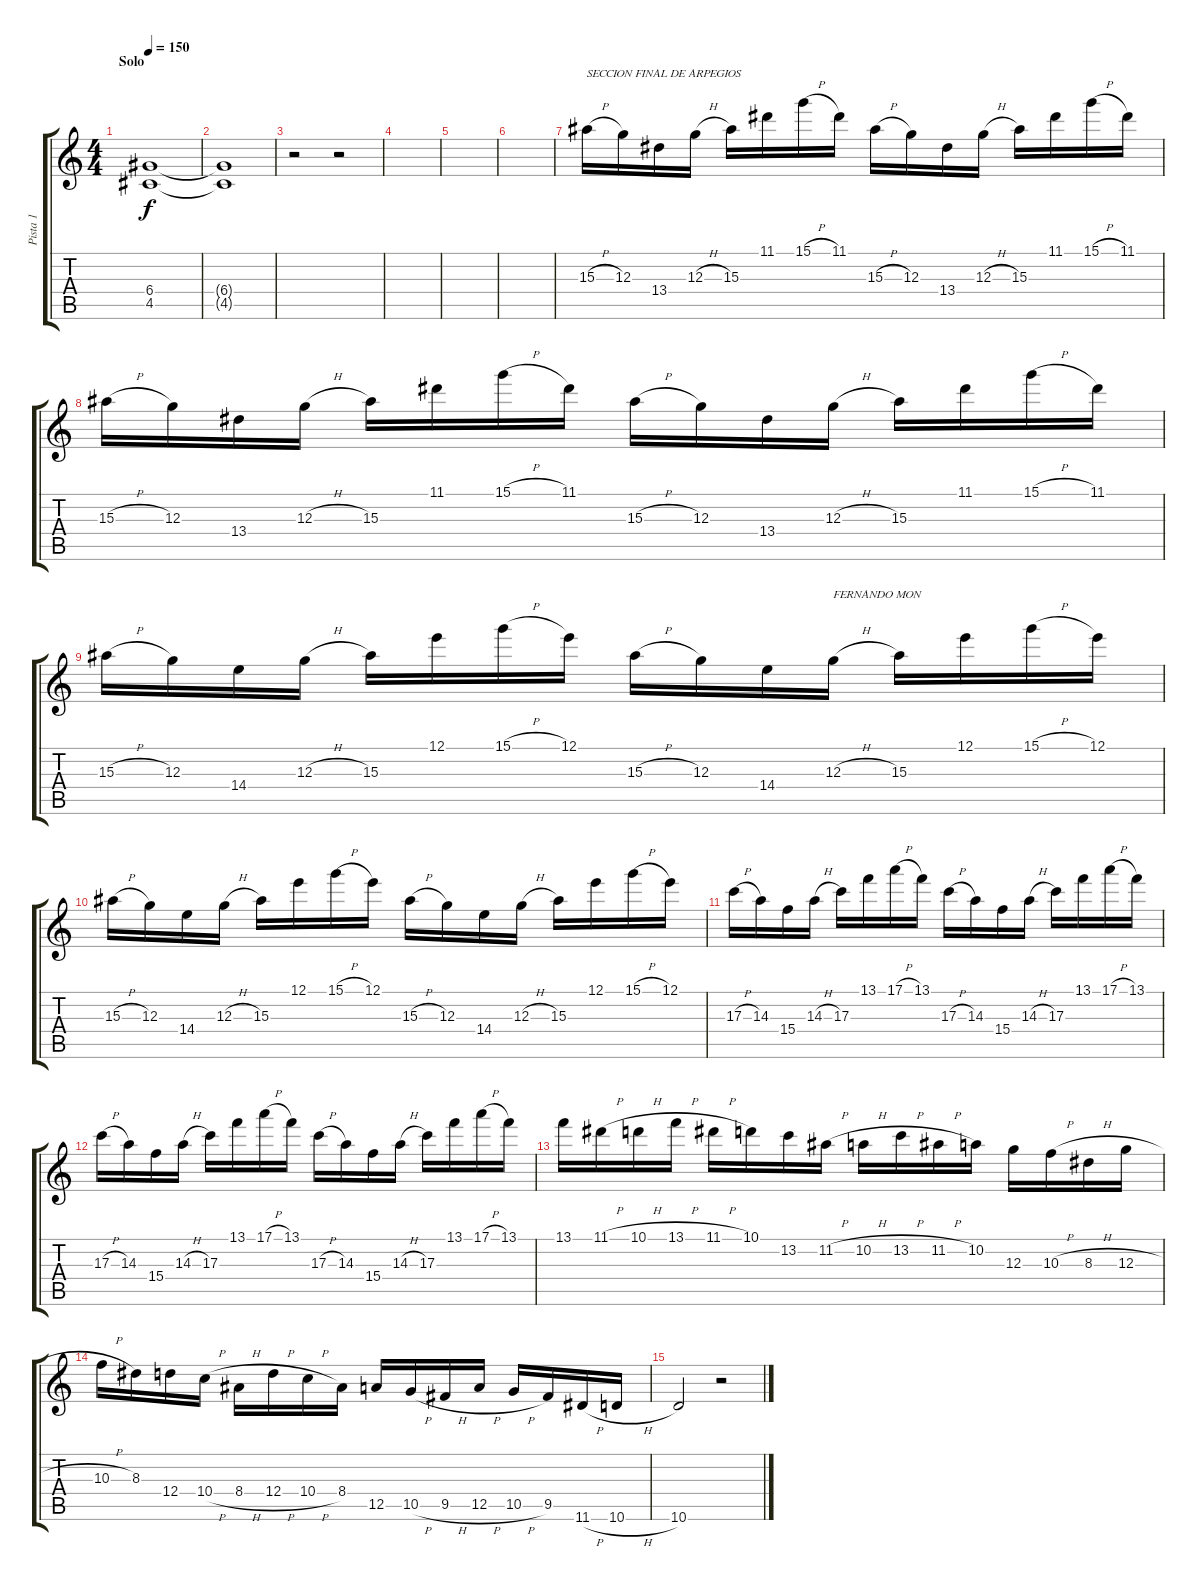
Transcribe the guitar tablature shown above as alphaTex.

\track ("Pista 1" "Pista 1") {instrument overdrivenguitar}
\staff {score tabs}
\tuning (E4 B3 G3 D3 A2 E2) {hide}
\ts (4 4)
\section ("" "Solo")
\tempo 150
\clef g2
\ks c
(6.4 4.5).1{dy f} |
(6.4{t} 4.5{t}).1 |
r.2 r.2 |
|
|
|
15.3{h}.16{txt "SECCION FINAL DE ARPEGIOS "} 12.3.16 13.4.16 12.3{h}.16 15.3.16 11.1.16 15.1{h}.16 11.1.16 15.3{h}.16 12.3.16 13.4.16 12.3{h}.16 15.3.16 11.1.16 15.1{h}.16 11.1.16 |
15.3{h}.16 12.3.16 13.4.16 12.3{h}.16 15.3.16 11.1.16 15.1{h}.16 11.1.16 15.3{h}.16 12.3.16 13.4.16 12.3{h}.16 15.3.16 11.1.16 15.1{h}.16 11.1.16 |
15.3{h}.16 12.3.16 14.4.16 12.3{h}.16 15.3.16 12.1.16 15.1{h}.16 12.1.16 15.3{h}.16 12.3.16 14.4.16 12.3{h}.16{txt "FERNANDO MON"} 15.3.16 12.1.16 15.1{h}.16 12.1.16 |
15.3{h}.16 12.3.16 14.4.16 12.3{h}.16 15.3.16 12.1.16 15.1{h}.16 12.1.16 15.3{h}.16 12.3.16 14.4.16 12.3{h}.16 15.3.16 12.1.16 15.1{h}.16 12.1.16 |
17.3{h}.16 14.3.16 15.4.16 14.3{h}.16 17.3.16 13.1.16 17.1{h}.16 13.1.16 17.3{h}.16 14.3.16 15.4.16 14.3{h}.16 17.3.16 13.1.16 17.1{h}.16 13.1.16 |
17.3{h}.16 14.3.16 15.4.16 14.3{h}.16 17.3.16 13.1.16 17.1{h}.16 13.1.16 17.3{h}.16 14.3.16 15.4.16 14.3{h}.16 17.3.16 13.1.16 17.1{h}.16 13.1.16 |
13.1.16 11.1{h}.16 10.1{h}.16 13.1{h}.16 11.1{h}.16 10.1.16 13.2.16 11.2{h}.16 10.2{h}.16 13.2{h}.16 11.2{h}.16 10.2.16 12.3.16 10.3{h}.16 8.3{h}.16 12.3{h}.16 |
10.3{h}.16 8.3.16 12.4.16 10.4{h}.16 8.4{h}.16 12.4{h}.16 10.4{h}.16 8.4.16 12.5.16 10.5{h}.16 9.5{h}.16 12.5{h}.16 10.5{h}.16 9.5.16 11.6{h}.16 10.6{h}.16 |
10.6.2 r.2
